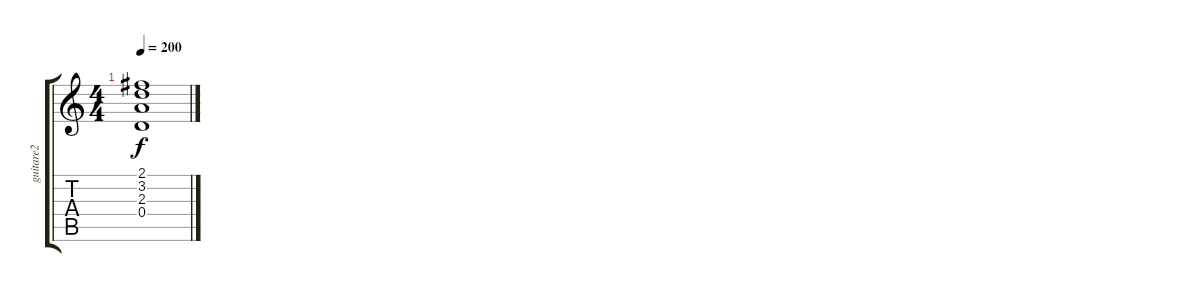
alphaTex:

\track ("guitare2" "guitare2") {instrument distortionguitar}
\staff {score tabs}
\tuning (E4 B3 G3 D3 A2 E2) {hide}
\ts (4 4)
\tempo 200
\clef g2
\ks c
(2.1{t} 3.2{t} 2.3{t} 0.4{t}).1{dy f}
